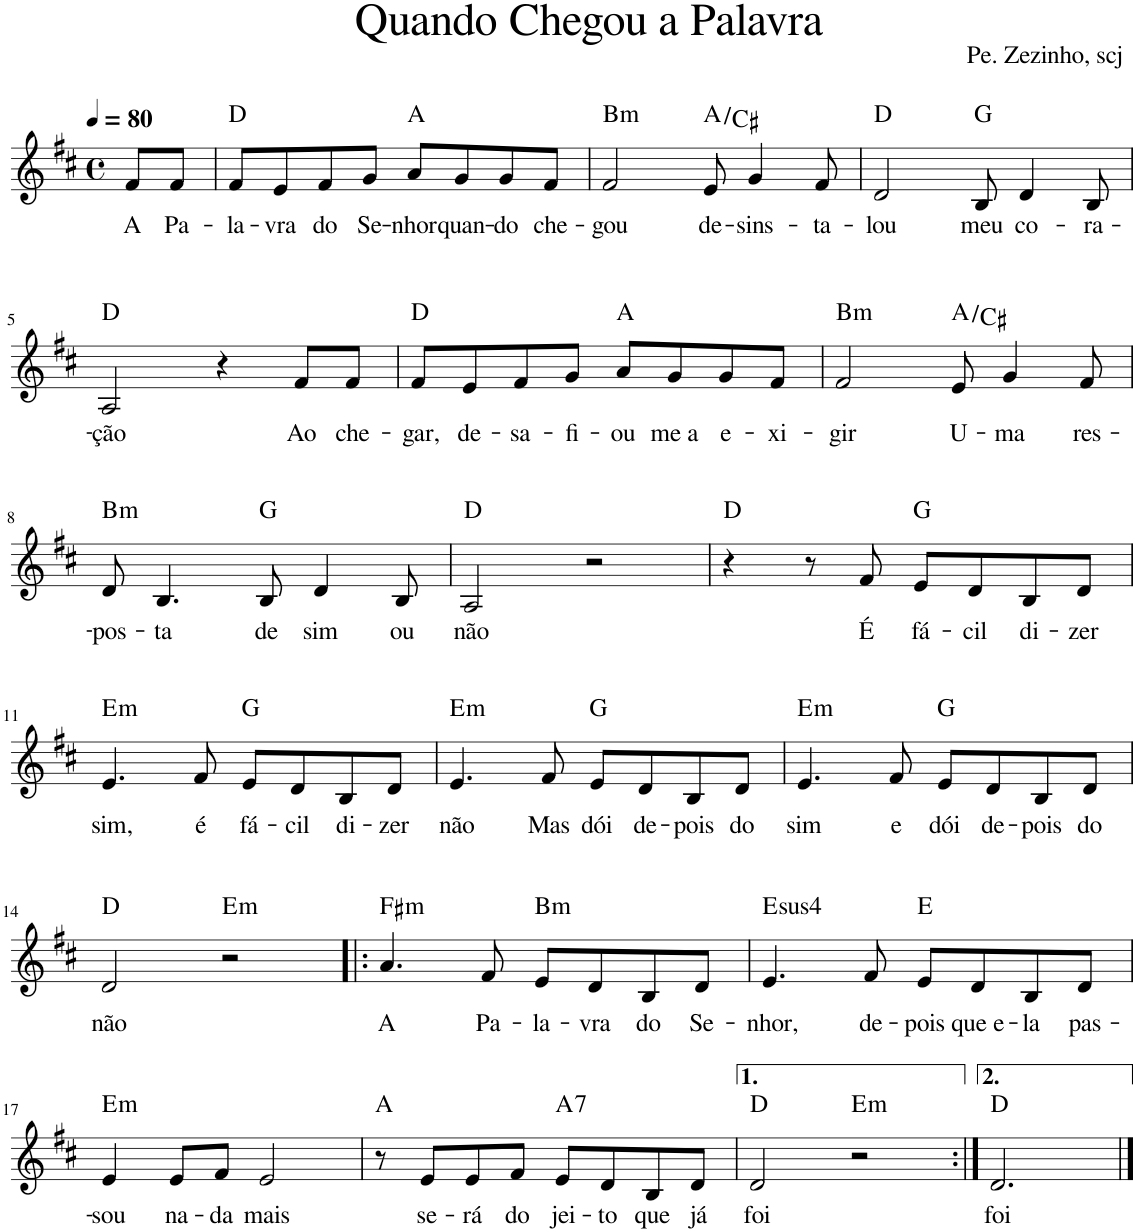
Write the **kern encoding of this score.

**kern	**text	**harte
*part1	*part1	*part1
*staff1	*staff1	*
*I"Voz	*	*
*I'Vo.	*	*
!!LO:PB:g=z
*clefG2	*	*
*k[f#c#]	*	*
*M4/4	*	*
*met(c)	*	*
*MM80	*	*
=1	=1	=1
!LO:TX:a:t=Quando Chegou a Palavra	!	!
!LO:TX:a:t=Pe. Zezinho, scj	!	!
!	!LO:LY:b	!
8f#/L	A	.
!	!LO:LY:b	!
8f#/J	Pa-	.
=2	=2	=2
!	!LO:LY:b	!
8f#/L	-la-	D:maj
!	!LO:LY:b	!
8e/	-vra	.
!	!LO:LY:b	!
8f#/	do	.
!	!LO:LY:b	!
8g/J	Se-	.
!	!LO:LY:b	!
8a/L	-nhor	A:maj
!	!LO:LY:b	!
8g/	quan-	.
!	!LO:LY:b	!
8g/	-do	.
!	!LO:LY:b	!
8f#/J	che-	.
=3	=3	=3
!	!LO:LY:b	!LO:H:kt=m
2f#/	-gou	B:min
!	!LO:LY:b	!
8e/	de-	A:maj/3
!	!LO:LY:b	!
4g/	-sins-	.
!	!LO:LY:b	!
8f#/	-ta-	.
=4	=4	=4
!	!LO:LY:b	!
2d/	-lou	D:maj
!	!LO:LY:b	!
8B/	meu	G:maj
!	!LO:LY:b	!
4d/	co-	.
!	!LO:LY:b	!
8B/	-ra-	.
!!LO:LB:g=z
=5	=5	=5
!	!LO:LY:b	!
2A/	-ção	D:maj
4r	.	.
!	!LO:LY:b	!
8f#/L	Ao	.
!	!LO:LY:b	!
8f#/J	che-	.
=6	=6	=6
!	!LO:LY:b	!
8f#/L	-gar,	D:maj
!	!LO:LY:b	!
8e/	de-	.
!	!LO:LY:b	!
8f#/	-sa-	.
!	!LO:LY:b	!
8g/J	-fi-	.
!	!LO:LY:b	!
8a/L	-ou	A:maj
!	!LO:LY:b	!
8g/	me a	.
!	!LO:LY:b	!
8g/	e-	.
!	!LO:LY:b	!
8f#/J	-xi-	.
=7	=7	=7
!	!LO:LY:b	!LO:H:kt=m
2f#/	-gir	B:min
!	!LO:LY:b	!
8e/	U-	A:maj/3
!	!LO:LY:b	!
4g/	-ma	.
!	!LO:LY:b	!
8f#/	res-	.
!!LO:LB:g=z
=8	=8	=8
!	!LO:LY:b	!LO:H:kt=m
8d/	-pos-	B:min
!	!LO:LY:b	!
4.B/	-ta	.
!	!LO:LY:b	!
8B/	de	G:maj
!	!LO:LY:b	!
4d/	sim	.
!	!LO:LY:b	!
8B/	ou	.
=9	=9	=9
!	!LO:LY:b	!
2A/	não	D:maj
2r	.	.
=10	=10	=10
4r	.	D:maj
8r	.	.
!	!LO:LY:b	!
8f#/	É	.
!	!LO:LY:b	!
8e/L	fá-	G:maj
!	!LO:LY:b	!
8d/	-cil	.
!	!LO:LY:b	!
8B/	di-	.
!	!LO:LY:b	!
8d/J	-zer	.
!!LO:LB:g=z
=11	=11	=11
!	!LO:LY:b	!LO:H:kt=m
4.e/	sim,	E:min
!	!LO:LY:b	!
8f#/	é	.
!	!LO:LY:b	!
8e/L	fá-	G:maj
!	!LO:LY:b	!
8d/	-cil	.
!	!LO:LY:b	!
8B/	di-	.
!	!LO:LY:b	!
8d/J	-zer	.
=12	=12	=12
!	!LO:LY:b	!LO:H:kt=m
4.e/	não	E:min
!	!LO:LY:b	!
8f#/	Mas	.
!	!LO:LY:b	!
8e/L	dói	G:maj
!	!LO:LY:b	!
8d/	de-	.
!	!LO:LY:b	!
8B/	-pois	.
!	!LO:LY:b	!
8d/J	do	.
=13	=13	=13
!	!LO:LY:b	!LO:H:kt=m
4.e/	sim	E:min
!	!LO:LY:b	!
8f#/	e	.
!	!LO:LY:b	!
8e/L	dói	G:maj
!	!LO:LY:b	!
8d/	de-	.
!	!LO:LY:b	!
8B/	-pois	.
!	!LO:LY:b	!
8d/J	do	.
!!LO:LB:g=z
=14	=14	=14
!	!LO:LY:b	!
2d/	não	D:maj
!	!	!LO:H:kt=m
2r	.	E:min
=15!|:	=15!|:	=15!|:
!	!LO:LY:b	!LO:H:kt=m
4.a/	A	F#:min
!	!LO:LY:b	!
8f#/	Pa-	.
!	!LO:LY:b	!LO:H:kt=m
8e/L	-la-	B:min
!	!LO:LY:b	!
8d/	-vra	.
!	!LO:LY:b	!
8B/	do	.
!	!LO:LY:b	!
8d/J	Se-	.
=16	=16	=16
!	!LO:LY:b	!LO:H:kt=4
4.e/	-nhor,	E:sus4
!	!LO:LY:b	!
8f#/	de-	.
!	!LO:LY:b	!
8e/L	-pois	E:maj
!	!LO:LY:b	!
8d/	que e-	.
!	!LO:LY:b	!
8B/	-la	.
!	!LO:LY:b	!
8d/J	pas-	.
!!LO:LB:g=z
=17	=17	=17
!	!LO:LY:b	!LO:H:kt=m
4e/	-sou	E:min
!	!LO:LY:b	!
8e/L	na-	.
!	!LO:LY:b	!
8f#/J	-da	.
!	!LO:LY:b	!
2e/	mais	.
=18	=18	=18
8r	.	A:maj
!	!LO:LY:b	!
8e/L	se-	.
!	!LO:LY:b	!
8e/	-rá	.
!	!LO:LY:b	!
8f#/J	do	.
!	!LO:LY:b	!LO:H:kt=7
8e/L	jei-	A:7
!	!LO:LY:b	!
8d/	-to	.
!	!LO:LY:b	!
8B/	que	.
!	!LO:LY:b	!
8d/J	já	.
=19	=19	=19
!	!LO:LY:b	!
2d/	foi	D:maj
!	!	!LO:H:kt=m
2r	.	E:min
=20:|!	=20:|!	=20:|!
!	!LO:LY:b	!
2.d/	foi	D:maj
==	==	==
*-	*-	*-
